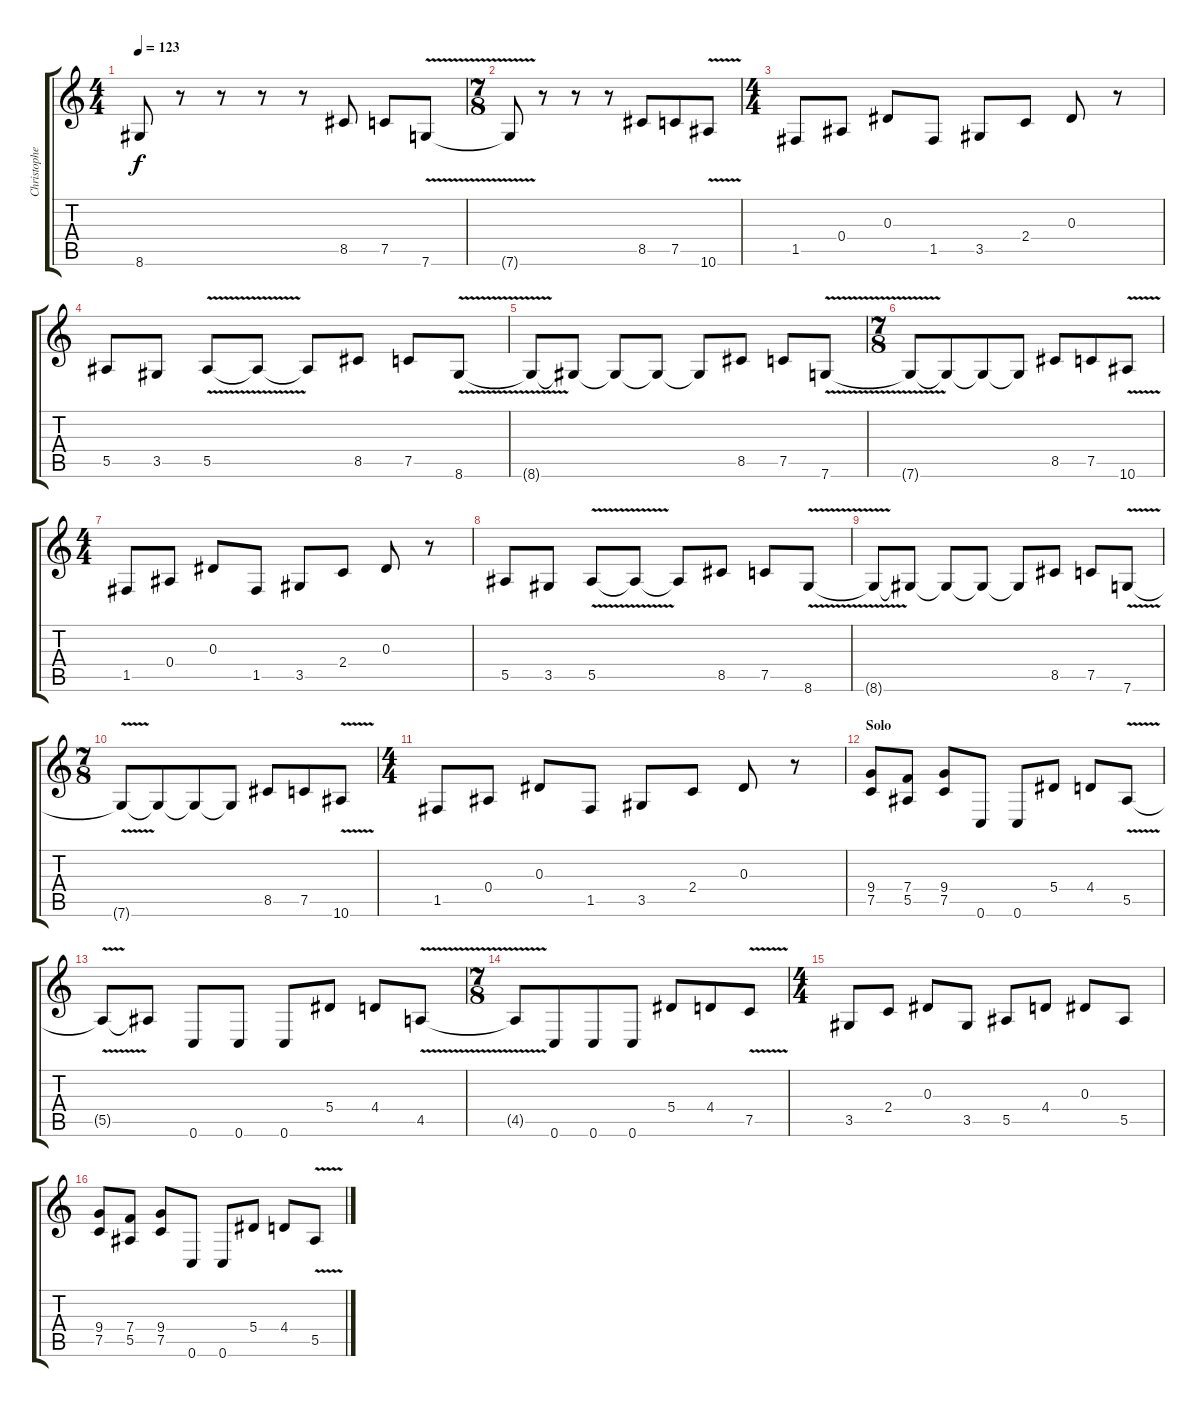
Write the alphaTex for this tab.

\track ("Christopher (R)" "Christophe") {instrument distortionguitar}
\staff {score tabs}
\tuning (C4 G3 Eb3 Bb2 F2 C2) {hide}
\ts (4 4)
\tempo 123
\clef g2
\ks c
8.6{t}.8{dy f} r.8 r.8 r.8 r.8 8.5.8 7.5.8 7.6{v}.8 |
\ts (7 8)
7.6{t}.8 r.8 r.8 r.8 8.5.8 7.5.8 10.6{v}.8 |
\ts (4 4)
1.5.8 0.4.8 0.3.8 1.5.8 3.5.8 2.4.8 0.3.8 r.8 |
5.5.8 3.5.8 5.5{v}.8 5.5{t}.8 5.5{t}.8 8.5.8 7.5.8 8.6{v}.8 |
8.6{t}.8 8.6{t}.8 8.6{t}.8 8.6{t}.8 8.6{t}.8 8.5.8 7.5.8 7.6{v}.8 |
\ts (7 8)
7.6{t}.8 7.6{t}.8 7.6{t}.8 7.6{t}.8 8.5.8 7.5.8 10.6{v}.8 |
\ts (4 4)
1.5.8 0.4.8 0.3.8 1.5.8 3.5.8 2.4.8 0.3.8 r.8 |
5.5.8 3.5.8 5.5{v}.8 5.5{t}.8 5.5{t}.8 8.5.8 7.5.8 8.6{v}.8 |
8.6{t}.8 8.6{t}.8 8.6{t}.8 8.6{t}.8 8.6{t}.8 8.5.8 7.5.8 7.6{v}.8 |
\ts (7 8)
7.6{t}.8 7.6{t}.8 7.6{t}.8 7.6{t}.8 8.5.8 7.5.8 10.6{v}.8 |
\ts (4 4)
1.5.8 0.4.8 0.3.8 1.5.8 3.5.8 2.4.8 0.3.8 r.8 |
\section ("" "Solo")
(9.4 7.5).8 (7.4 5.5).8 (9.4 7.5).8 0.6.8 0.6.8 5.4.8 4.4.8 5.5{v}.8 |
5.5{t}.8 5.5{t}.8 0.6.8 0.6.8 0.6.8 5.4.8 4.4.8 4.5{v}.8 |
\ts (7 8)
4.5{t}.8 0.6.8 0.6.8 0.6.8 5.4.8 4.4.8 7.5{v}.8 |
\ts (4 4)
3.5.8 2.4.8 0.3.8 3.5.8 5.5.8 4.4.8 0.3.8 5.5.8 |
(9.4 7.5).8 (7.4 5.5).8 (9.4 7.5).8 0.6.8 0.6.8 5.4.8 4.4.8 5.5{v}.8
